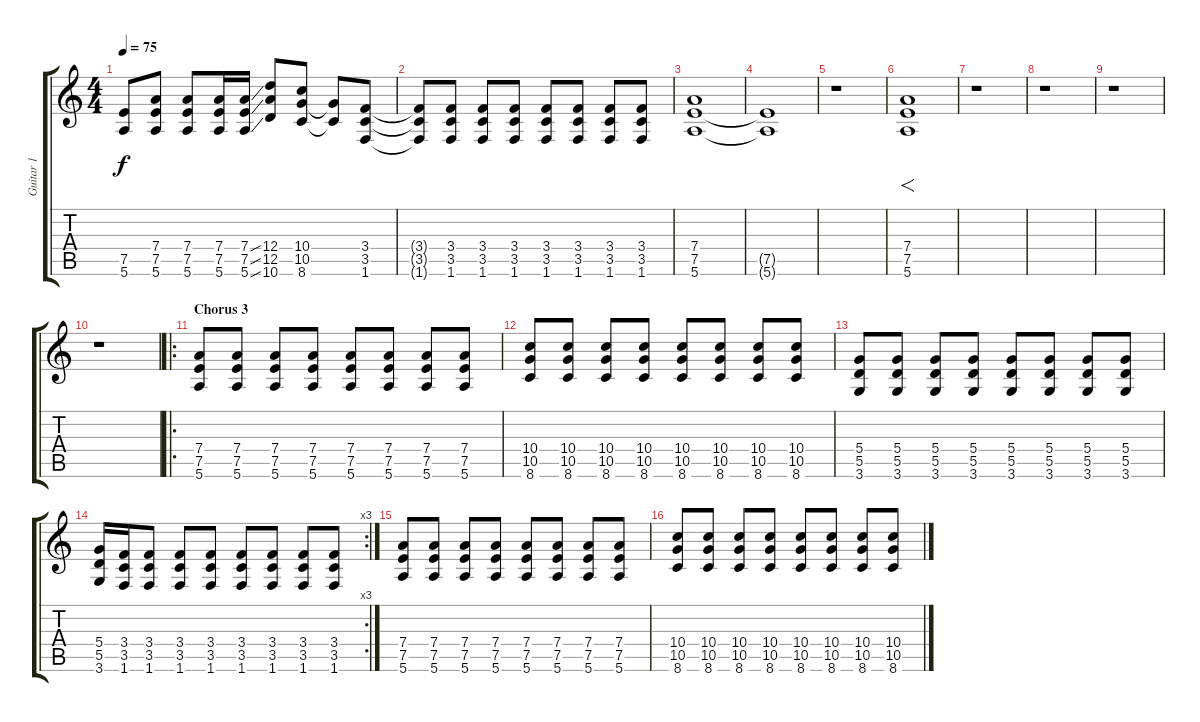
\track ("Guitar 1" "Guitar 1") {instrument acousticguitarnylon}
\staff {score tabs}
\tuning (E4 B3 G3 D3 A2 E2) {hide}
\ts (4 4)
\tempo 75
\clef g2
\ks c
(7.5{t} 5.6{t}).8{dy f} (7.4 7.5 5.6).8 (7.4 7.5 5.6).8 (7.4 7.5 5.6).16 (7.4{ss} 7.5{ss} 5.6{ss}).16 (12.4 12.5 10.6).8 (10.4 10.5 8.6).8 (10.5{t} 8.6{t}).8 (3.4 3.5 1.6).8 |
(3.4{t} 3.5{t} 1.6{t}).8 (3.4 3.5 1.6).8 (3.4 3.5 1.6).8 (3.4 3.5 1.6).8 (3.4 3.5 1.6).8 (3.4 3.5 1.6).8 (3.4 3.5 1.6).8 (3.4 3.5 1.6).8 |
(7.4 7.5 5.6).1 |
(7.5{t} 5.6{t}).1 |
r.1 |
(7.4 7.5 5.6).1{f} |
r.1 |
r.1 |
r.1 |
r.1 |
\ro
\section ("" "Chorus 3")
(7.4 7.5 5.6).8 (7.4 7.5 5.6).8 (7.4 7.5 5.6).8 (7.4 7.5 5.6).8 (7.4 7.5 5.6).8 (7.4 7.5 5.6).8 (7.4 7.5 5.6).8 (7.4 7.5 5.6).8 |
(10.4 10.5 8.6).8 (10.4 10.5 8.6).8 (10.4 10.5 8.6).8 (10.4 10.5 8.6).8 (10.4 10.5 8.6).8 (10.4 10.5 8.6).8 (10.4 10.5 8.6).8 (10.4 10.5 8.6).8 |
(5.4 5.5 3.6).8 (5.4 5.5 3.6).8 (5.4 5.5 3.6).8 (5.4 5.5 3.6).8 (5.4 5.5 3.6).8 (5.4 5.5 3.6).8 (5.4 5.5 3.6).8 (5.4 5.5 3.6).8 |
\rc 3
(5.4 5.5 3.6).16 (3.4 3.5 1.6).16 (3.4 3.5 1.6).8 (3.4 3.5 1.6).8 (3.4 3.5 1.6).8 (3.4 3.5 1.6).8 (3.4 3.5 1.6).8 (3.4 3.5 1.6).8 (3.4 3.5 1.6).8 |
(7.4 7.5 5.6).8 (7.4 7.5 5.6).8 (7.4 7.5 5.6).8 (7.4 7.5 5.6).8 (7.4 7.5 5.6).8 (7.4 7.5 5.6).8 (7.4 7.5 5.6).8 (7.4 7.5 5.6).8 |
(10.4 10.5 8.6).8 (10.4 10.5 8.6).8 (10.4 10.5 8.6).8 (10.4 10.5 8.6).8 (10.4 10.5 8.6).8 (10.4 10.5 8.6).8 (10.4 10.5 8.6).8 (10.4 10.5 8.6).8
